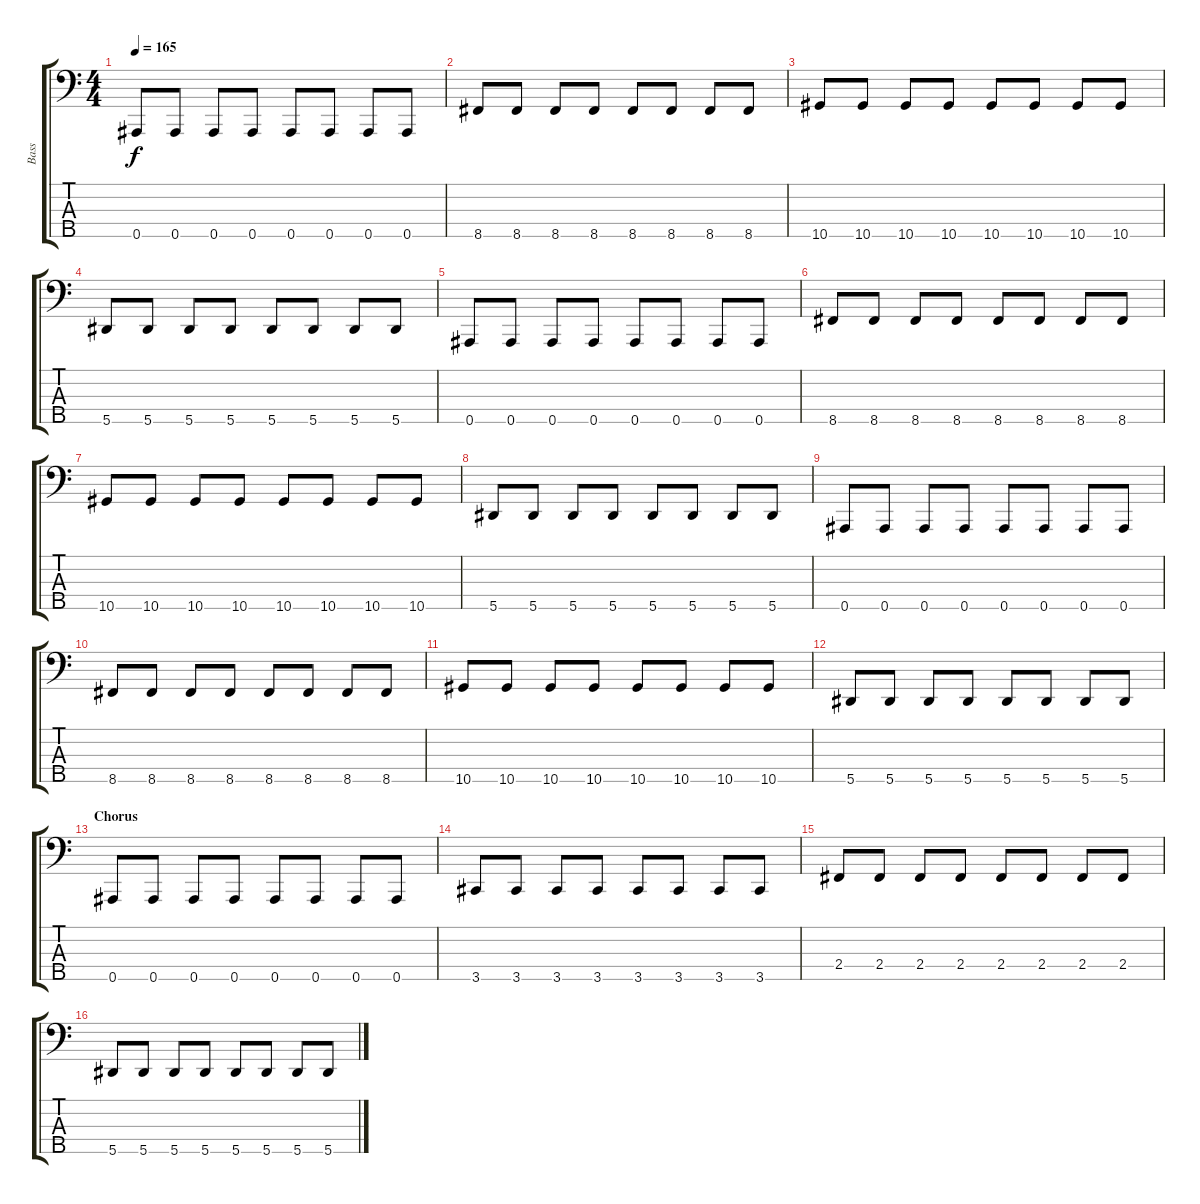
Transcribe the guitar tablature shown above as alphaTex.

\track ("Bass" "Bass") {instrument electricbassfinger}
\staff {score tabs}
\tuning (G2 D2 A1 E1 Bb0) {hide}
\ts (4 4)
\tempo 165
\clef f4
\ks c
0.5.8{dy f volume 13} 0.5.8 0.5.8 0.5.8 0.5.8 0.5.8 0.5.8 0.5.8 |
8.5.8 8.5.8 8.5.8 8.5.8 8.5.8 8.5.8 8.5.8 8.5.8 |
10.5.8 10.5.8 10.5.8 10.5.8 10.5.8 10.5.8 10.5.8 10.5.8 |
5.5.8 5.5.8 5.5.8 5.5.8 5.5.8 5.5.8 5.5.8 5.5.8 |
0.5.8{volume 13} 0.5.8 0.5.8 0.5.8 0.5.8 0.5.8 0.5.8 0.5.8 |
8.5.8 8.5.8 8.5.8 8.5.8 8.5.8 8.5.8 8.5.8 8.5.8 |
10.5.8 10.5.8 10.5.8 10.5.8 10.5.8 10.5.8 10.5.8 10.5.8 |
5.5.8 5.5.8 5.5.8 5.5.8 5.5.8 5.5.8 5.5.8 5.5.8 |
0.5.8{volume 13} 0.5.8 0.5.8 0.5.8 0.5.8 0.5.8 0.5.8 0.5.8 |
8.5.8 8.5.8 8.5.8 8.5.8 8.5.8 8.5.8 8.5.8 8.5.8 |
10.5.8 10.5.8 10.5.8 10.5.8 10.5.8 10.5.8 10.5.8 10.5.8 |
5.5.8 5.5.8 5.5.8 5.5.8 5.5.8 5.5.8 5.5.8 5.5.8 |
\section ("" "Chorus")
0.5.8{volume 13} 0.5.8 0.5.8 0.5.8 0.5.8 0.5.8 0.5.8 0.5.8 |
3.5.8 3.5.8 3.5.8 3.5.8 3.5.8 3.5.8 3.5.8 3.5.8 |
2.4.8 2.4.8 2.4.8 2.4.8 2.4.8 2.4.8 2.4.8 2.4.8 |
5.5.8 5.5.8 5.5.8 5.5.8 5.5.8 5.5.8 5.5.8 5.5.8
